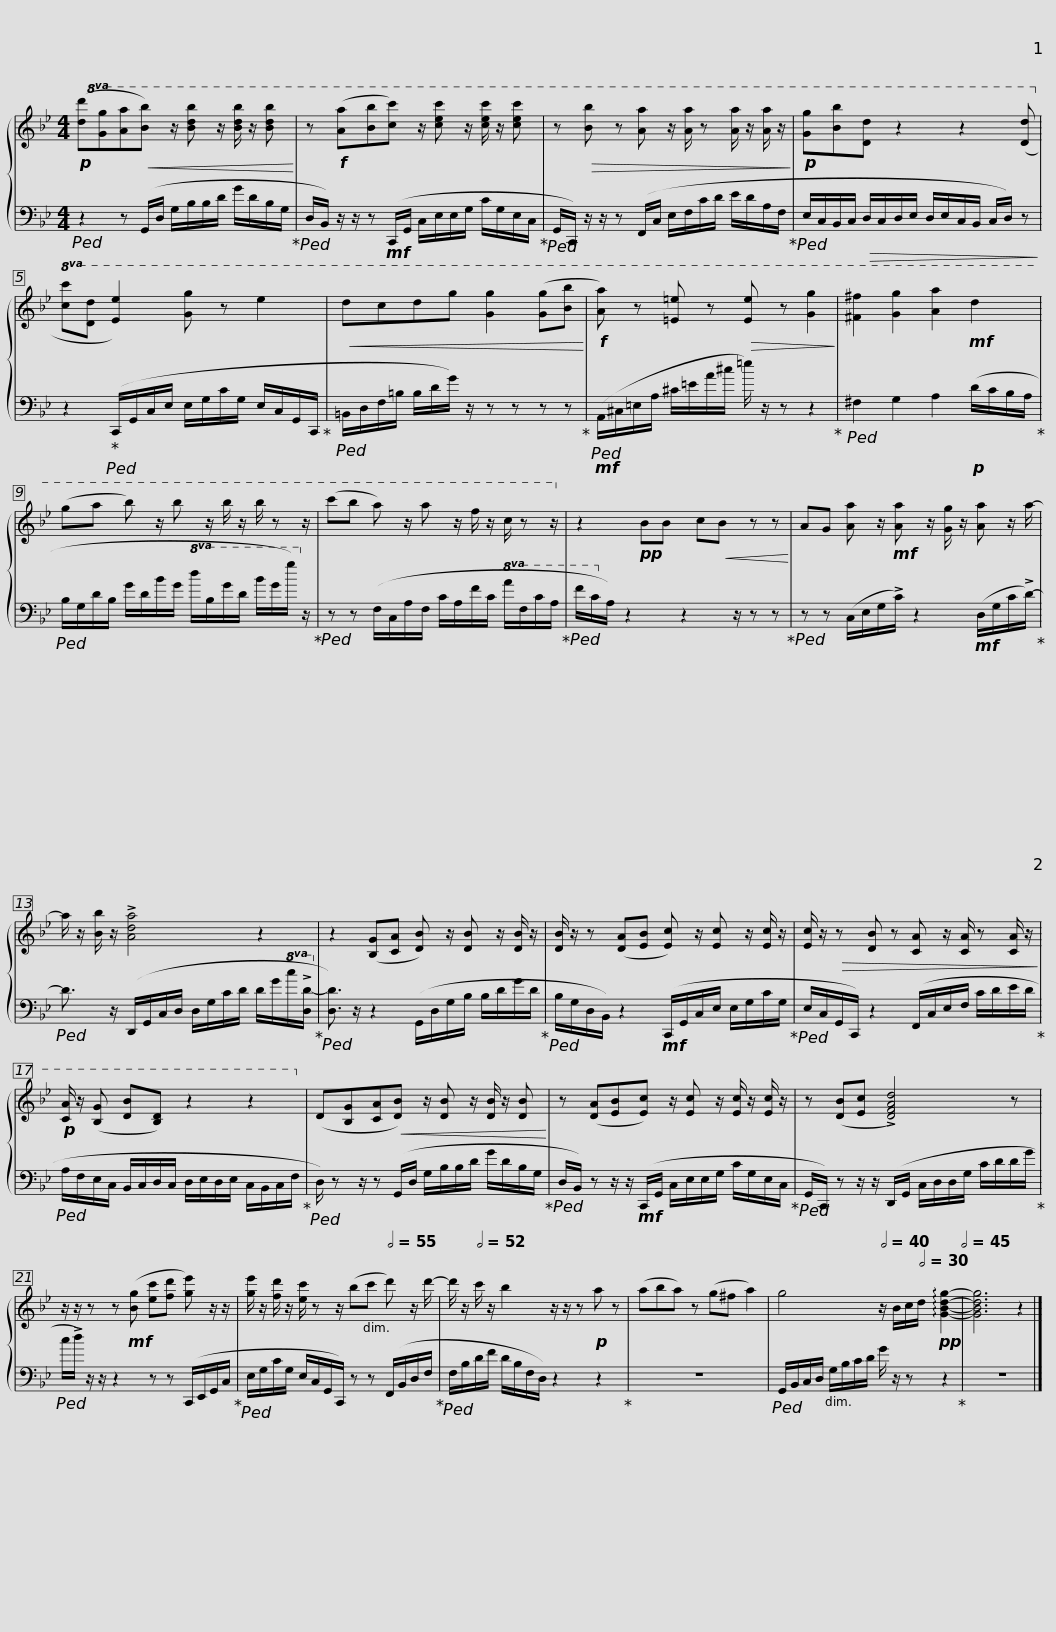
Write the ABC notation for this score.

X:1
%%score { 1 | 2 }
L:1/8
M:4/4
I:linebreak $
K:Bb
V:1 treble
V:2 bass
V:1
!p!!8va(! ([dd'][gg'][aa']!<(![bb']) z/ [bd'b'] z/ [bd'b']/ z/ [bd'b']!<)! | z!f! ([aa'][bb'][c'c'']) z/ [c'e'c''] z/ [c'e'c'']/ z/ [c'e'c''] | z!>(! [bb'] z [aa'] z/ [aa']/ z [aa']/ z/ [aa']/ z/!>)! |$!p! [gg'][bb'][dd'] z2 z2 ([dd']!8va)! |!8va(! [cc'][dd'] [ee']2) [gg'] z e'2 | %5
!<(! d'c'd'g' [gg']2 ([gg'][bb']!<)! |$!f! [aa']) z [=e=e'] z!>(! [ee'] z [gg']2!>)! | [^f^f']2 [gg']2 [aa']2!mf! d'2 | (g'a' b') z/ b' z/ b'/ z/ b'/ z z/ |$ (c''b' a') z/ a' z/ f'/ z/ c'/ z z/!8va)! | %10
!8va(! z2!pp! bb c'!<(!b z z!<)! | ag [aa'] z/!mf! [aa'] z/ [gg']/ z/ [aa'] z/ a'/- |$ a'/ z/ [bb']/ z/ !>![ad'a']4 z2 | z2 ([Bg][ca] [db]) z/ [db] z/ [db]/ z/ |$ [db]/ z/ z ([da][eb] [ec']) z/ [ec'] z/ [ec']/ z/ | %15
 [ec']/ z/!>(! z [db] z [ca] z/ [ca]/ z [ca]/ z/!>)! |$!p! [ca]/ z/ ([Bg] [db][Bd]) z2 z2!8va)! | (D[B,G][CA]!<(![DB]) z/ [DB] z/ [DB]/ z/ [DB]!<)! |$ z ([DA][EB][Ec]) z/ [Ec] z/ [Ec]/ z/ [Ec]/ z/ | z ([DB][Ec] !>![DFAd]4) z | %20
 z/ z/ z z!mf! ([Bg] [ec'][fd'] [ge']) z/ z/ |$ [ge']/ z/ [fd']/ z/ [ec']/ z z/ (bc'[Q:1/2=55] d') z/ d'/- | d'/ z/[Q:1/2=52] c'/ z/ b2 z/ z/ z!p! a z | (aba) z (g^f a2) |$[Q:1/2=50] g4[Q:1/2=40] z/ B/[Q:1/2=35]c/[Q:1/2=30]d/!pp! !arpeggio![GBdg]2-[Q:1/2=45] | %25
 [GBdg]6 z2 |] %26
V:2
!ped! z2 z (G,,/D,/ G,/B,/B,/D/ G/D/B,/G,/!ped-up! |!ped! D,/B,,/) z/ z/ z!mf! (C,,/G,,/ C,/E,/E,/G,/ C/G,/E,/C,/!ped-up! |!ped! G,,/C,,/) z/ z/ z (F,,/C,/ E,/F,/C/D/ E/D/A,/F,/!ped-up! |$!ped! E,/C,/B,,/C,/!>(! D,/C,/D,/E,/ D,/E,/C,/B,,/ C,/D,/) z!>)! | z2!ped-up!!ped! (C,,/G,,/C,/E,/ E,/G,/C/G,/ E,/C,/G,,/C,,/!ped-up! | %5
!ped! =B,,/D,/F,/=B,/ B,/D/G/) z/ z z z z!ped-up! |$!mf!!ped! (A,,/^C,/=E,/A,/ ^C/=E/A/^c/ =e/) z/ z z2!ped-up! |!ped! ^F,2 G,2 A,2!p! (D/C/B,/A,/!ped-up! |!ped! B,/G,/D/B,/ G/D/B/G/!8va(! d/B/g/d/ b/g/g'/)!8va)! z/!ped-up! |$!ped! z z (F,/C,/A,/F,/ C/A,/F/C/!8va(! A/F/c/A/!ped-up! | %10
!ped! f/c/!8va)!A/) z2 z2 z/ z z!ped-up! |!ped! z z (C,/E,/G,/!>!C/) z2!mf! (D,/G,/C/!>!D/-)!ped-up! |$!ped! D3/2 z/ (D,,/G,,/C,/D,/ D,/G,/C/D/ D/G/!8va(!c/!>![Dd]/-!ped-up!!8va)! |!ped! [D,D]3/2) z/ z2 (G,,/D,/G,/B,/ B,/D/G/D/!ped-up! |$!ped! B,/G,/D,/B,,/) z2!mf! (C,,/G,,/C,/E,/ E,/G,/C/G,/!ped-up! | %15
!ped! E,/C,/G,,/C,,/) z2 (F,,/C,/E,/F,/ C/D/E/D/!ped-up! |$!ped! A,/F,/E,/C,/ B,,/C,/D,/C,/ D,/E,/D,/E,/ C,/B,,/C,/F,/!ped-up! |!ped! D,/) z z/ z (G,,/D,/ G,/B,/B,/D/ G/D/B,/G,/!ped-up! |$!ped! D,/B,,/) z z/ z/!mf! (C,,/G,,/ C,/E,/E,/G,/ C/G,/E,/C,/!ped-up! |!ped! G,,/C,,/) z z/ z/ (D,,/G,,/ C,/D,/D,/G,/ C/D/D/G/!ped-up! | %20
!ped! c/!>!d/) z/ z/ z2 z z (C,,/E,,/G,,/C,/!ped-up! |$!ped! E,/G,/C/G,/ E,/C,/G,,/C,,/) z z (F,,/B,,/D,/F,/!ped-up! |!ped! F,/B,/D/F/ D/B,/F,/D,/) z2 z2!ped-up! | z8 |$!ped! G,,/B,,/C,/D,/ G,/B,/C/D/ G/ z/ z z2!ped-up! | %25
 z8 |] %26
